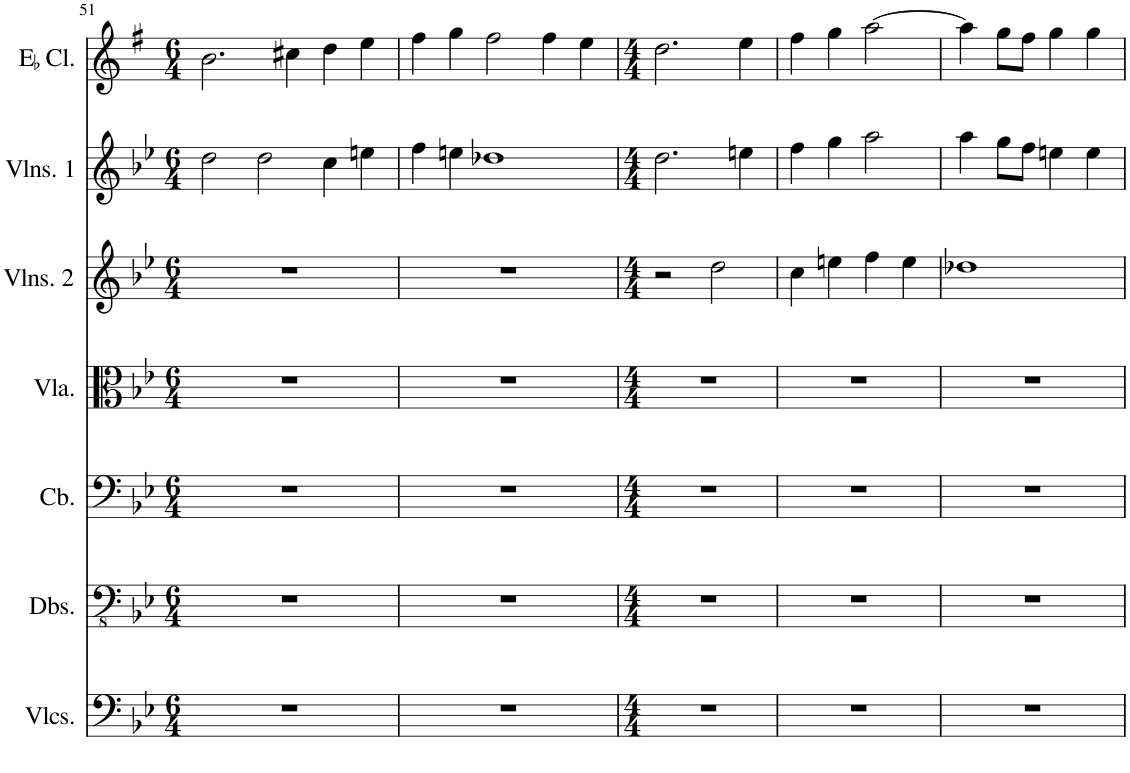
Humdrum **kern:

**kern	**kern	**kern	**kern	**kern	**kern	**kern
*part7	*part6	*part5	*part4	*part3	*part2	*part1
*staff7	*staff6	*staff5	*staff4	*staff3	*staff2	*staff1
*I"Violoncellos	*I"Double Basses	*I"Contrabass	*I"Viola	*I"Violins 2	*I"Violins 1	*I"EaccidentalFlat Clarinet
*I'Vlcs.	*I'Dbs.	*I'Cb.	*I'Vla.	*I'Vlns. 2	*I'Vlns. 1	*I'EaccidentalFlat Cl.
!!LO:PB:g=z
*clefF4	*clefFv4	*clefF4	*clefC3	*clefG2	*clefG2	*clefG2
*	*	*Trd7c12	*	*	*	*Trd-2c-3
*k[b-e-]	*k[b-e-]	*k[b-e-]	*k[b-e-]	*k[b-e-]	*k[b-e-]	*k[f#]
*M6/4	*M6/4	*M6/4	*M6/4	*M6/4	*M6/4	*M6/4
=51	=51	=51	=51	=51	=51	=51
1.r	1.r	1.r	1.r	1.r	2dd\	2.b\
.	.	.	.	.	2dd\	.
.	.	.	.	.	.	4cc#X\
.	.	.	.	.	4cc\	4dd\
.	.	.	.	.	4een\	4ee\
=52	=52	=52	=52	=52	=52	=52
1.r	1.r	1.r	1.r	1.r	4ff\	4ff#\
.	.	.	.	.	4een\	4gg\
.	.	.	.	.	1dd-X	2ff#\
.	.	.	.	.	.	4ff#\
.	.	.	.	.	.	4ee\
=53	=53	=53	=53	=53	=53	=53
*M4/4	*M4/4	*M4/4	*M4/4	*M4/4	*M4/4	*M4/4
1r	1r	1r	1r	2r	2.dd\	2.dd\
.	.	.	.	2dd\	.	.
.	.	.	.	.	4een\	4ee\
=54	=54	=54	=54	=54	=54	=54
1r	1r	1r	1r	4cc\	4ff\	4ff#\
.	.	.	.	4een\	4gg\	4gg\
.	.	.	.	4ff\	2aa\	[2aa\
.	.	.	.	4ee\	.	.
=55	=55	=55	=55	=55	=55	=55
1r	1r	1r	1r	1dd-X	4aa\	4aa\]
.	.	.	.	.	8gg\L	8gg\L
.	.	.	.	.	8ff\J	8ff#\J
.	.	.	.	.	4een\	4gg\
.	.	.	.	.	4ee\	4gg\
=	=	=	=	=	=	=
*-	*-	*-	*-	*-	*-	*-
